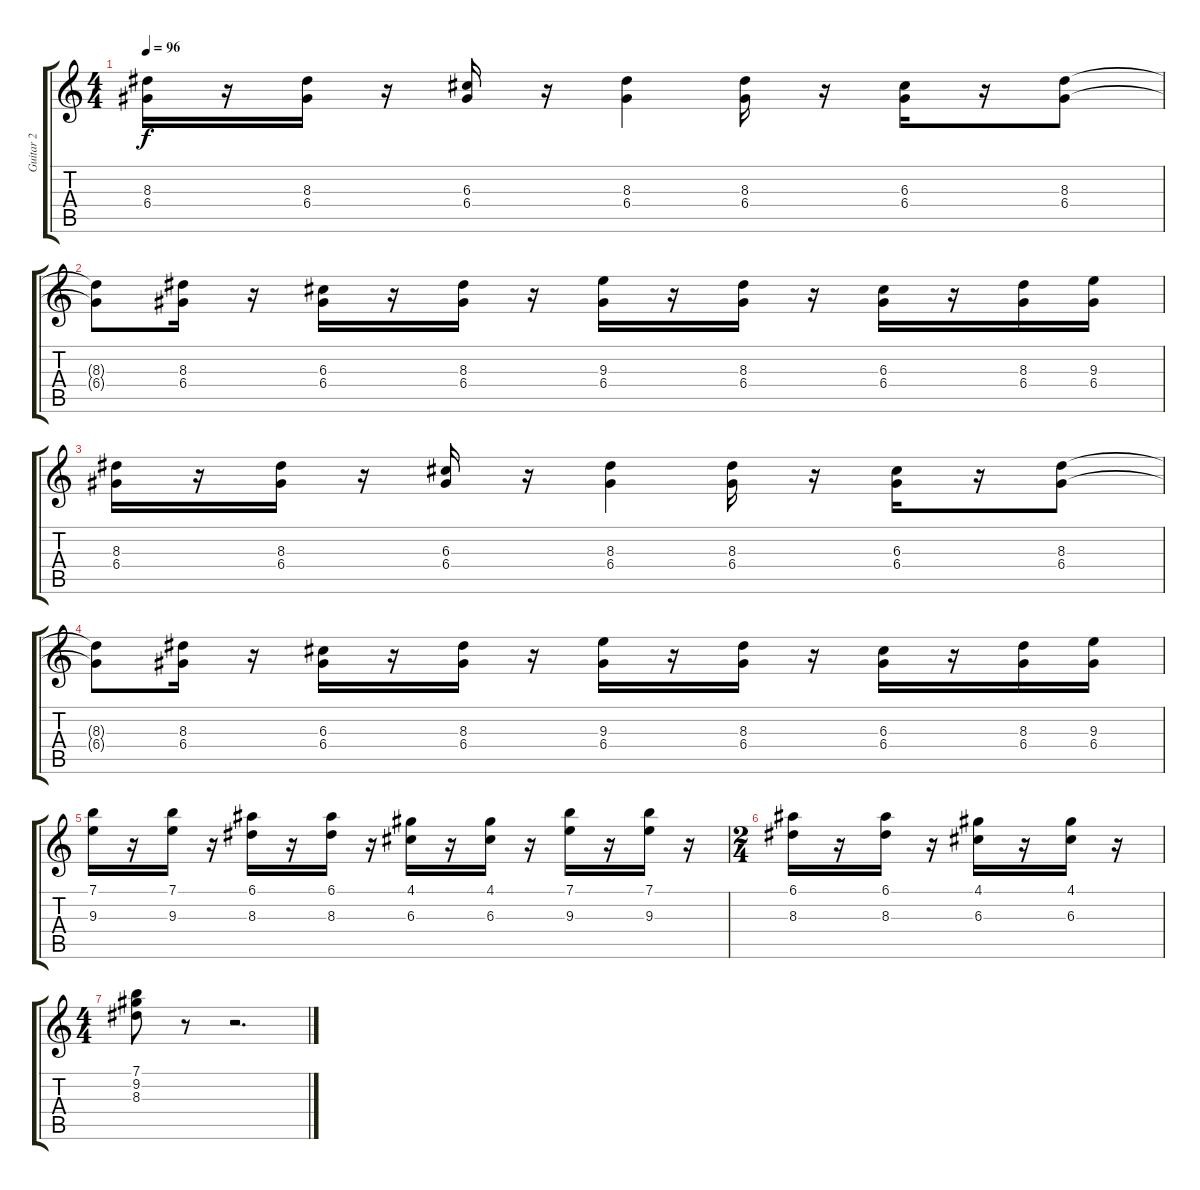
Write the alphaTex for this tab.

\track ("Guitar 2" "Guitar 2") {instrument distortionguitar}
\staff {score tabs}
\tuning (E4 B3 G3 D3 A2 E2) {hide}
\ts (4 4)
\tempo 96
\clef g2
\ks c
(8.3 6.4).16{dy f} r.16 (8.3 6.4).16 r.16 (6.3 6.4).16 r.16 (8.3 6.4).4 (8.3 6.4).16 r.16 (6.3 6.4).16 r.16 (8.3 6.4).8 |
(8.3{t} 6.4{t}).8 (8.3 6.4).16 r.16 (6.3 6.4).16 r.16 (8.3 6.4).16 r.16 (9.3 6.4).16 r.16 (8.3 6.4).16 r.16 (6.3 6.4).16 r.16 (8.3 6.4).16 (9.3 6.4).16 |
(8.3 6.4).16 r.16 (8.3 6.4).16 r.16 (6.3 6.4).16 r.16 (8.3 6.4).4 (8.3 6.4).16 r.16 (6.3 6.4).16 r.16 (8.3 6.4).8 |
(8.3{t} 6.4{t}).8 (8.3 6.4).16 r.16 (6.3 6.4).16 r.16 (8.3 6.4).16 r.16 (9.3 6.4).16 r.16 (8.3 6.4).16 r.16 (6.3 6.4).16 r.16 (8.3 6.4).16 (9.3 6.4).16 |
(7.1 9.3).16{volume 9} r.16 (7.1 9.3).16 r.16 (6.1 8.3).16 r.16 (6.1 8.3).16 r.16 (4.1 6.3).16 r.16 (4.1 6.3).16 r.16 (7.1 9.3).16 r.16 (7.1 9.3).16 r.16 |
\ts (2 4)
(6.1 8.3).16 r.16 (6.1 8.3).16 r.16 (4.1 6.3).16 r.16 (4.1 6.3).16 r.16 |
\ts (4 4)
(7.1 9.2 8.3).8 r.8 r.2{d}
